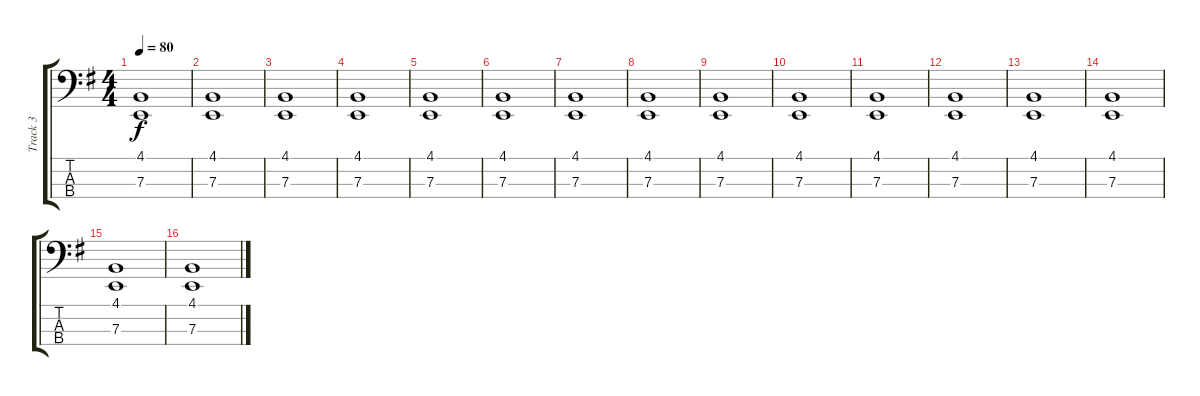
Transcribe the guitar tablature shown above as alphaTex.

\track ("Track 3" "Track 3") {instrument cello}
\staff {score tabs}
\tuning (G2 D2 A1 E1) {hide}
\ts (4 4)
\tempo 80
\clef f4
\ks eminor
(4.1 7.3).1{dy f} |
(4.1 7.3).1 |
(4.1 7.3).1 |
(4.1 7.3).1 |
(4.1 7.3).1 |
(4.1 7.3).1 |
(4.1 7.3).1 |
(4.1 7.3).1 |
(4.1 7.3).1 |
(4.1 7.3).1 |
(4.1 7.3).1 |
(4.1 7.3).1 |
(4.1 7.3).1 |
(4.1 7.3).1 |
(4.1 7.3).1 |
(4.1 7.3).1
